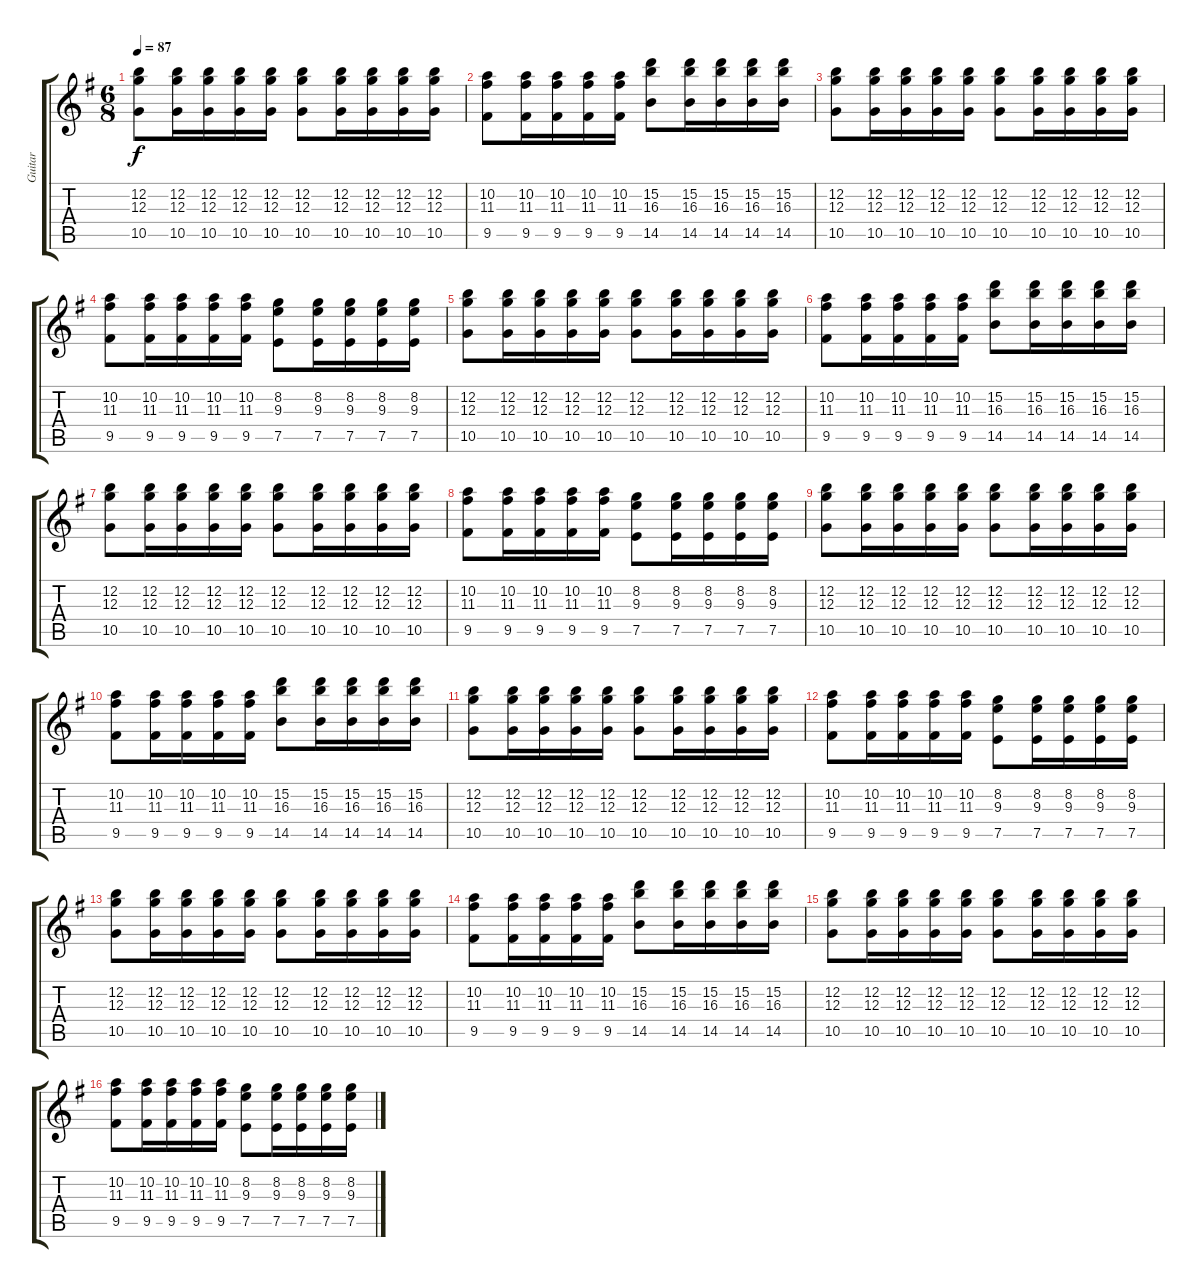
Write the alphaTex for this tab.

\track ("Guitar" "Guitar") {instrument electricguitarjazz}
\staff {score tabs}
\tuning (E4 B3 G3 D3 A2 D2) {hide}
\ts (6 8)
\tempo 87
\clef g2
\ks g
(12.2 12.3 10.5).8{dy f} (12.2 12.3 10.5).16 (12.2 12.3 10.5).16 (12.2 12.3 10.5).16 (12.2 12.3 10.5).16 (12.2 12.3 10.5).8 (12.2 12.3 10.5).16 (12.2 12.3 10.5).16 (12.2 12.3 10.5).16 (12.2 12.3 10.5).16 |
(10.2 11.3 9.5).8 (10.2 11.3 9.5).16 (10.2 11.3 9.5).16 (10.2 11.3 9.5).16 (10.2 11.3 9.5).16 (15.2 16.3 14.5).8 (15.2 16.3 14.5).16 (15.2 16.3 14.5).16 (15.2 16.3 14.5).16 (15.2 16.3 14.5).16 |
(12.2 12.3 10.5).8 (12.2 12.3 10.5).16 (12.2 12.3 10.5).16 (12.2 12.3 10.5).16 (12.2 12.3 10.5).16 (12.2 12.3 10.5).8 (12.2 12.3 10.5).16 (12.2 12.3 10.5).16 (12.2 12.3 10.5).16 (12.2 12.3 10.5).16 |
(10.2 11.3 9.5).8 (10.2 11.3 9.5).16 (10.2 11.3 9.5).16 (10.2 11.3 9.5).16 (10.2 11.3 9.5).16 (8.2 9.3 7.5).8 (8.2 9.3 7.5).16 (8.2 9.3 7.5).16 (8.2 9.3 7.5).16 (8.2 9.3 7.5).16 |
(12.2 12.3 10.5).8 (12.2 12.3 10.5).16 (12.2 12.3 10.5).16 (12.2 12.3 10.5).16 (12.2 12.3 10.5).16 (12.2 12.3 10.5).8 (12.2 12.3 10.5).16 (12.2 12.3 10.5).16 (12.2 12.3 10.5).16 (12.2 12.3 10.5).16 |
(10.2 11.3 9.5).8 (10.2 11.3 9.5).16 (10.2 11.3 9.5).16 (10.2 11.3 9.5).16 (10.2 11.3 9.5).16 (15.2 16.3 14.5).8 (15.2 16.3 14.5).16 (15.2 16.3 14.5).16 (15.2 16.3 14.5).16 (15.2 16.3 14.5).16 |
(12.2 12.3 10.5).8 (12.2 12.3 10.5).16 (12.2 12.3 10.5).16 (12.2 12.3 10.5).16 (12.2 12.3 10.5).16 (12.2 12.3 10.5).8 (12.2 12.3 10.5).16 (12.2 12.3 10.5).16 (12.2 12.3 10.5).16 (12.2 12.3 10.5).16 |
(10.2 11.3 9.5).8 (10.2 11.3 9.5).16 (10.2 11.3 9.5).16 (10.2 11.3 9.5).16 (10.2 11.3 9.5).16 (8.2 9.3 7.5).8 (8.2 9.3 7.5).16 (8.2 9.3 7.5).16 (8.2 9.3 7.5).16 (8.2 9.3 7.5).16 |
(12.2 12.3 10.5).8 (12.2 12.3 10.5).16 (12.2 12.3 10.5).16 (12.2 12.3 10.5).16 (12.2 12.3 10.5).16 (12.2 12.3 10.5).8 (12.2 12.3 10.5).16 (12.2 12.3 10.5).16 (12.2 12.3 10.5).16 (12.2 12.3 10.5).16 |
(10.2 11.3 9.5).8 (10.2 11.3 9.5).16 (10.2 11.3 9.5).16 (10.2 11.3 9.5).16 (10.2 11.3 9.5).16 (15.2 16.3 14.5).8 (15.2 16.3 14.5).16 (15.2 16.3 14.5).16 (15.2 16.3 14.5).16 (15.2 16.3 14.5).16 |
(12.2 12.3 10.5).8 (12.2 12.3 10.5).16 (12.2 12.3 10.5).16 (12.2 12.3 10.5).16 (12.2 12.3 10.5).16 (12.2 12.3 10.5).8 (12.2 12.3 10.5).16 (12.2 12.3 10.5).16 (12.2 12.3 10.5).16 (12.2 12.3 10.5).16 |
(10.2 11.3 9.5).8 (10.2 11.3 9.5).16 (10.2 11.3 9.5).16 (10.2 11.3 9.5).16 (10.2 11.3 9.5).16 (8.2 9.3 7.5).8 (8.2 9.3 7.5).16 (8.2 9.3 7.5).16 (8.2 9.3 7.5).16 (8.2 9.3 7.5).16 |
(12.2 12.3 10.5).8 (12.2 12.3 10.5).16 (12.2 12.3 10.5).16 (12.2 12.3 10.5).16 (12.2 12.3 10.5).16 (12.2 12.3 10.5).8 (12.2 12.3 10.5).16 (12.2 12.3 10.5).16 (12.2 12.3 10.5).16 (12.2 12.3 10.5).16 |
(10.2 11.3 9.5).8 (10.2 11.3 9.5).16 (10.2 11.3 9.5).16 (10.2 11.3 9.5).16 (10.2 11.3 9.5).16 (15.2 16.3 14.5).8 (15.2 16.3 14.5).16 (15.2 16.3 14.5).16 (15.2 16.3 14.5).16 (15.2 16.3 14.5).16 |
(12.2 12.3 10.5).8 (12.2 12.3 10.5).16 (12.2 12.3 10.5).16 (12.2 12.3 10.5).16 (12.2 12.3 10.5).16 (12.2 12.3 10.5).8 (12.2 12.3 10.5).16 (12.2 12.3 10.5).16 (12.2 12.3 10.5).16 (12.2 12.3 10.5).16 |
(10.2 11.3 9.5).8 (10.2 11.3 9.5).16 (10.2 11.3 9.5).16 (10.2 11.3 9.5).16 (10.2 11.3 9.5).16 (8.2 9.3 7.5).8 (8.2 9.3 7.5).16 (8.2 9.3 7.5).16 (8.2 9.3 7.5).16 (8.2 9.3 7.5).16
